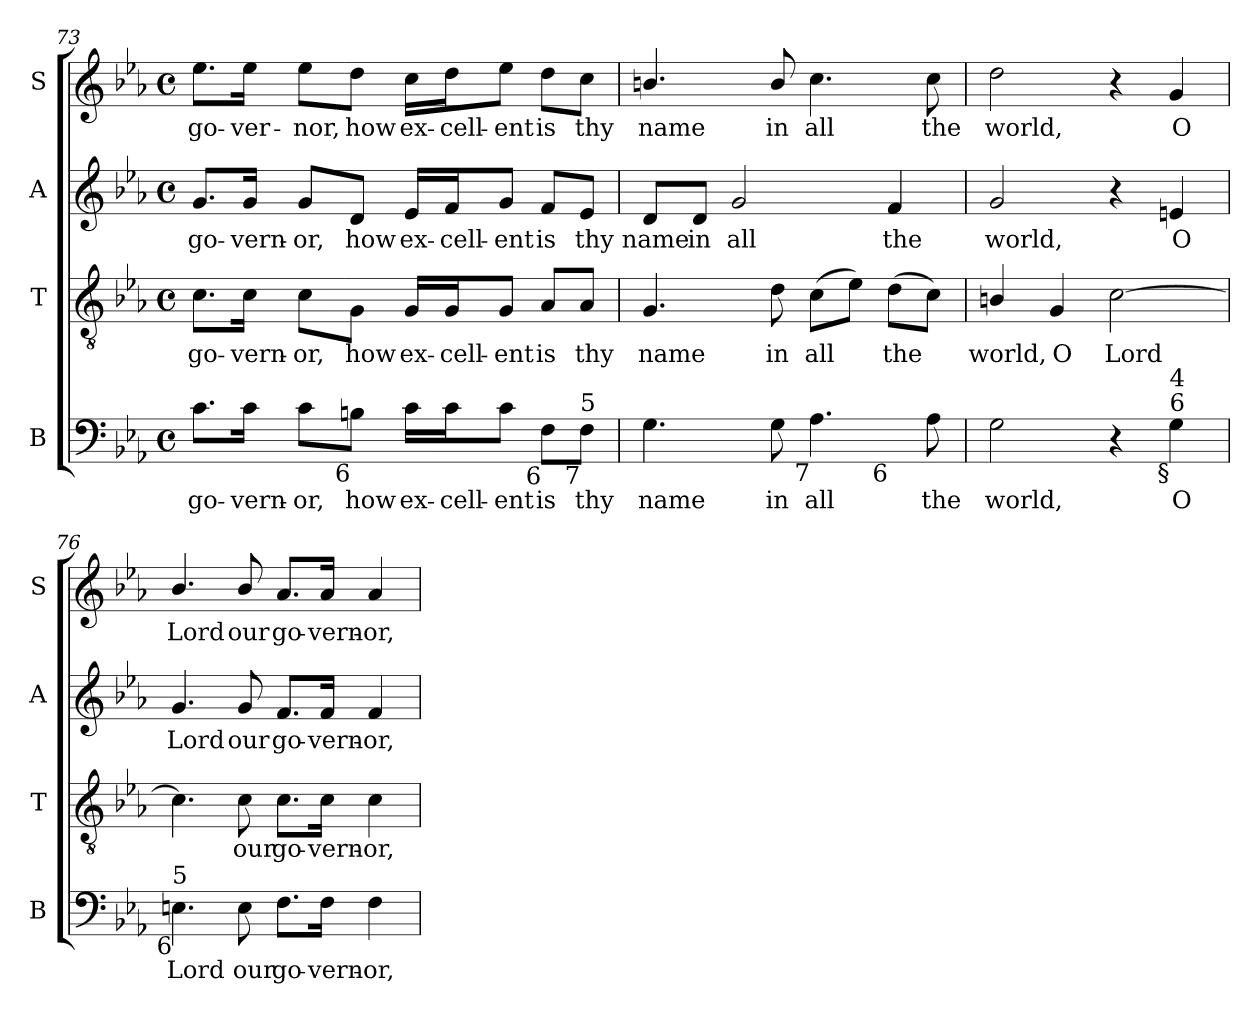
**kern	**text	**kern	**text	**kern	**text	**kern	**text
*part4	*part4	*part3	*part3	*part2	*part2	*part1	*part1
*staff4	*staff4	*staff3	*staff3	*staff2	*staff2	*staff1	*staff1
*I"B	*	*I"T	*	*I"A	*	*I"S	*
*I'B	*	*I'T	*	*I'A	*	*I'S	*
*clefF4	*	*clefGv2	*	*clefG2	*	*clefG2	*
*	*	*ITrd7c12	*	*	*	*	*
*k[b-e-a-]	*	*k[b-e-a-]	*	*k[b-e-a-]	*	*k[b-e-a-]	*
*c:	*	*c:	*	*c:	*	*c:	*
*M4/4	*	*M4/4	*	*M4/4	*	*M4/4	*
*met(c)	*	*met(c)	*	*met(c)	*	*met(c)	*
=73	=73	=73	=73	=73	=73	=73	=73
!	!LO:LY:b:color=#000000	!	!	!	!	!	!
!	!	!	!LO:LY:b:color=#000000	!	!	!	!
!	!	!	!	!	!LO:LY:b:color=#000000	!	!
!	!	!	!	!	!	!	!LO:LY:b:color=#000000
8.ci\L	go-	8.Ci\L	go-	8.gi/L	go-	8.ee-i\L	go-
!	!LO:LY:b:color=#000000	!	!	!	!	!	!
!	!	!	!LO:LY:b:color=#000000	!	!	!	!
!	!	!	!	!	!LO:LY:b:color=#000000	!	!
!	!	!	!	!	!	!	!LO:LY:b:color=#000000
16ci\Jk	-vern-	16Ci\Jk	-vern-	16gi/Jk	-vern-	16ee-i\Jk	-ver-
!	!LO:LY:b:color=#000000	!	!	!	!	!	!
!	!	!	!LO:LY:b:color=#000000	!	!	!	!
!	!	!	!	!	!LO:LY:b:color=#000000	!	!
!	!	!	!	!	!	!	!LO:LY:b:color=#000000
8ci\L	-or,	8Ci\L	-or,	8gi/L	-or,	8ee-i\L	-nor,
!	!LO:LY:b:color=#000000	!	!	!	!	!	!
!	!	!	!LO:LY:b:color=#000000	!	!	!	!
!	!	!	!	!	!LO:LY:b:color=#000000	!	!
!LO:TX:b:rj:t=6	!	!	!	!	!	!	!
!	!	!	!	!	!	!	!LO:LY:b:color=#000000
8Bni\J	how	8GGi\J	how	8di/J	how	8ddi\J	how
!	!LO:LY:b:color=#000000	!	!	!	!	!	!
!	!	!	!LO:LY:b:color=#000000	!	!	!	!
!	!	!	!	!	!LO:LY:b:color=#000000	!	!
!	!	!	!	!	!	!	!LO:LY:b:color=#000000
16ci\LL	ex-	16GGi/LL	ex-	16e-i/LL	ex-	16cci\LL	ex-
!	!LO:LY:b:color=#000000	!	!	!	!	!	!
!	!	!	!LO:LY:b:color=#000000	!	!	!	!
!	!	!	!	!	!LO:LY:b:color=#000000	!	!
!	!	!	!	!	!	!	!LO:LY:b:color=#000000
16ci\J	-cell-	16GGi/J	-cell-	16fi/J	-cell-	16ddi\J	-cell-
!	!LO:LY:b:color=#000000	!	!	!	!	!	!
!	!	!	!LO:LY:b:color=#000000	!	!	!	!
!	!	!	!	!	!LO:LY:b:color=#000000	!	!
!	!	!	!	!	!	!	!LO:LY:b:color=#000000
8ci\J	-ent	8GGi/J	-ent	8gi/J	-ent	8ee-i\J	-ent
!	!LO:LY:b:color=#000000	!	!	!	!	!	!
!	!	!	!LO:LY:b:color=#000000	!	!	!	!
!	!	!	!	!	!LO:LY:b:color=#000000	!	!
!LO:TX:b:rj:t=6	!	!	!	!	!	!	!
!	!	!	!	!	!	!	!LO:LY:b:color=#000000
8Fi\L	is	8AA-i/L	is	8fi/L	is	8ddi\L	is
!	!LO:LY:b:color=#000000	!	!	!	!	!	!
!	!	!	!LO:LY:b:color=#000000	!	!	!	!
!	!	!	!	!	!LO:LY:b:color=#000000	!	!
!LO:TX:b:rj:t=7	!	!	!	!	!	!	!
!LO:TX:t=5	!	!	!	!	!	!	!
!	!	!	!	!	!	!	!LO:LY:b:color=#000000
8Fi\J	thy	8AA-i/J	thy	8e-i/J	thy	8cci\J	thy
=74	=74	=74	=74	=74	=74	=74	=74
!	!LO:LY:b:color=#000000	!	!	!	!	!	!
!	!	!	!LO:LY:b:color=#000000	!	!	!	!
!	!	!	!	!	!LO:LY:b:color=#000000	!	!
!LO:TX:b:rj:t=§	!	!	!	!	!	!	!
!	!	!	!	!	!	!	!LO:LY:b:color=#000000
*^	*	*	*	*	*	*	*
4.Gi\	2.ryy	name	4.GGi/	name	8di/L	name	4.bni/	name
!	!	!	!	!	!	!LO:LY:b:color=#000000	!	!
.	.	.	.	.	8di/J	in	.	.
!	!	!	!	!	!	!LO:LY:b:color=#000000	!	!
.	.	.	.	.	2gi/	all	.	.
!	!	!LO:LY:b:color=#000000	!	!	!	!	!	!
!	!	!	!	!LO:LY:b:color=#000000	!	!	!	!
!	!	!	!	!	!	!	!	!LO:LY:b:color=#000000
8Gi\	.	in	8Di\	in	.	.	8bi/	in
!	!	!LO:LY:b:color=#000000	!	!	!	!	!	!
!	!	!	!	!LO:LY:b:color=#000000	!	!	!	!
!LO:TX:b:rj:t=7	!	!	!	!	!	!	!	!
!	!	!	!	!	!	!	!	!LO:LY:b:color=#000000
4.A-i\	.	all	(8Ci\L	all	.	.	4.cci\	all
.	.	.	8E-i\J)	.	.	.	.	.
!	!	!	!	!LO:LY:b:color=#000000	!	!	!	!
!	!LO:TX:b:rj:t=6	!	!	!	!	!	!	!
!	!	!	!	!	!	!LO:LY:b:color=#000000	!	!
.	4ryy	.	(8Di\L	the	4fi/	the	.	.
!	!	!LO:LY:b:color=#000000	!	!	!	!	!	!
!	!	!	!	!	!	!	!	!LO:LY:b:color=#000000
8A-i\	.	the	8Ci\J)	.	.	.	8cci\	the
*v	*v	*	*	*	*	*	*	*
=75	=75	=75	=75	=75	=75	=75	=75
*^	*	*	*	*	*	*	*
!	!	!LO:LY:b:color=#000000	!	!	!	!	!	!
*v	*v	*	*	*	*	*	*	*
*^	*	*	*	*	*	*	*
!	!	!	!	!LO:LY:b:color=#000000	!	!	!	!
*v	*v	*	*	*	*	*	*	*
*^	*	*	*	*	*	*	*
!	!	!	!	!	!	!LO:LY:b:color=#000000	!	!
*v	*v	*	*	*	*	*	*	*
*^	*	*	*	*	*	*	*
!	!	!	!	!	!	!	!	!LO:LY:b:color=#000000
*v	*v	*	*	*	*	*	*	*
2Gi\	world,	4BBni/	world,	2gi/	world,	2ddi\	world,
!	!	!	!LO:LY:b:color=#000000	!	!	!	!
.	.	4GGi/	O	.	.	.	.
!	!	!	!LO:LY:b:color=#000000	!	!	!	!
4r	.	[2Ci\	Lord	4r	.	4r	.
!	!LO:LY:b:color=#000000	!	!	!	!	!	!
!	!	!	!	!	!LO:LY:b:color=#000000	!	!
!LO:TX:b:rj:t=§	!	!	!	!	!	!	!
!LO:TX:t=6	!	!	!	!	!	!	!
!LO:TX:t=4	!	!	!	!	!	!	!
!	!	!	!	!	!	!	!LO:LY:b:color=#000000
4Gi\	O	.	.	4eni/	O	4gi/	O
!!LO:LB:g=z
=76	=76	=76	=76	=76	=76	=76	=76
!	!LO:LY:b:color=#000000	!	!	!	!	!	!
!	!	!	!	!	!LO:LY:b:color=#000000	!	!
!LO:TX:b:rj:t=6	!	!	!	!	!	!	!
!LO:TX:t=5	!	!	!	!	!	!	!
!	!	!	!	!	!	!	!LO:LY:b:color=#000000
4.Eni\	Lord	4.Ci\]	.	4.gi/	Lord	4.b-i/	Lord
!	!LO:LY:b:color=#000000	!	!	!	!	!	!
!	!	!	!LO:LY:b:color=#000000	!	!	!	!
!	!	!	!	!	!LO:LY:b:color=#000000	!	!
!	!	!	!	!	!	!	!LO:LY:b:color=#000000
8Ei\	our	8Ci\	our	8gi/	our	8b-i/	our
!	!LO:LY:b:color=#000000	!	!	!	!	!	!
!	!	!	!LO:LY:b:color=#000000	!	!	!	!
!	!	!	!	!	!LO:LY:b:color=#000000	!	!
!	!	!	!	!	!	!	!LO:LY:b:color=#000000
8.Fi\L	go-	8.Ci\L	go-	8.fi/L	go-	8.a-i/L	go-
!	!LO:LY:b:color=#000000	!	!	!	!	!	!
!	!	!	!LO:LY:b:color=#000000	!	!	!	!
!	!	!	!	!	!LO:LY:b:color=#000000	!	!
!	!	!	!	!	!	!	!LO:LY:b:color=#000000
16Fi\Jk	-vern-	16Ci\Jk	-vern-	16fi/Jk	-vern-	16a-i/Jk	-vern-
!	!LO:LY:b:color=#000000	!	!	!	!	!	!
!	!	!	!LO:LY:b:color=#000000	!	!	!	!
!	!	!	!	!	!LO:LY:b:color=#000000	!	!
!	!	!	!	!	!	!	!LO:LY:b:color=#000000
4Fi\	-or,	4Ci\	-or,	4fi/	-or,	4a-i/	-or,
=	=	=	=	=	=	=	=
*-	*-	*-	*-	*-	*-	*-	*-
